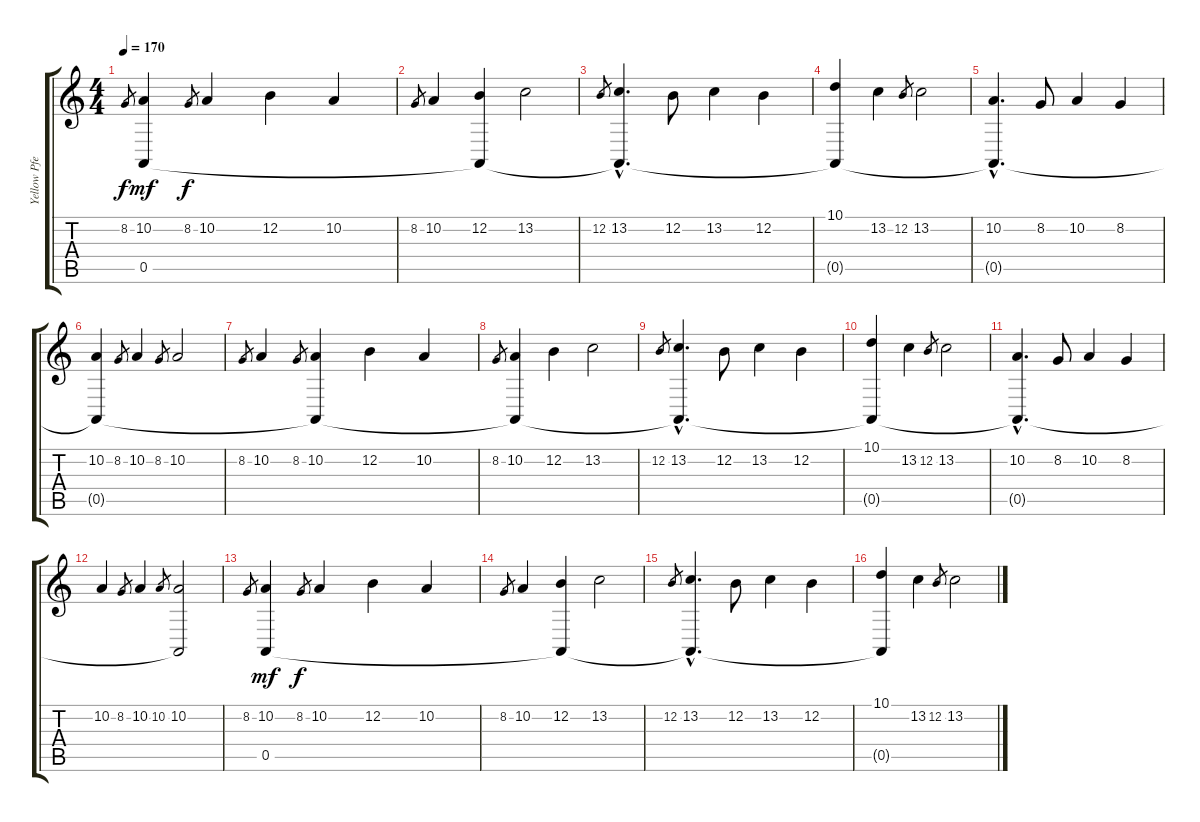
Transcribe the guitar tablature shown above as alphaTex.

\track ("Yellow Pfeiffer" "Yellow Pfe") {instrument bagpipe}
\staff {score tabs}
\tuning (E4 B3 G3 D3 A2 E2) {hide}
\ts (4 4)
\tempo 170
\clef g2
\ks c
8.2.8{gr dy f} (10.2 0.5).4{dy mf} 8.2.8{gr dy f} 10.2.4 12.2.4 10.2.4 |
8.2.8{gr} 10.2.4 (12.2 0.5{t}).4 13.2.2 |
12.2.8{gr} (13.2{hac} 0.5{hac t}).4{d} 12.2.8 13.2.4 12.2.4 |
(10.1 0.5{t}).4 13.2.4 12.2.8{gr} 13.2.2 |
(10.2{hac} 0.5{hac t}).4{d} 8.2.8 10.2.4 8.2.4 |
(10.2 0.5{t}).4 8.2.8{gr} 10.2.4 8.2.8{gr} 10.2.2 |
8.2.8{gr} 10.2.4 8.2.8{gr} (10.2 0.5{t}).4 12.2.4 10.2.4 |
8.2.8{gr} (10.2 0.5{t}).4 12.2.4 13.2.2 |
12.2.8{gr} (13.2{hac} 0.5{hac t}).4{d} 12.2.8 13.2.4 12.2.4 |
(10.1 0.5{t}).4 13.2.4 12.2.8{gr} 13.2.2 |
(10.2{hac} 0.5{hac t}).4{d} 8.2.8 10.2.4 8.2.4 |
10.2.4 8.2.8{gr} 10.2.4 10.2.8{gr} (10.2 0.5{t}).2 |
8.2.8{gr} (10.2 0.5).4{dy mf} 8.2.8{gr dy f} 10.2.4 12.2.4 10.2.4 |
8.2.8{gr} 10.2.4 (12.2 0.5{t}).4 13.2.2 |
12.2.8{gr} (13.2{hac} 0.5{hac t}).4{d} 12.2.8 13.2.4 12.2.4 |
(10.1 0.5{t}).4 13.2.4 12.2.8{gr} 13.2.2
